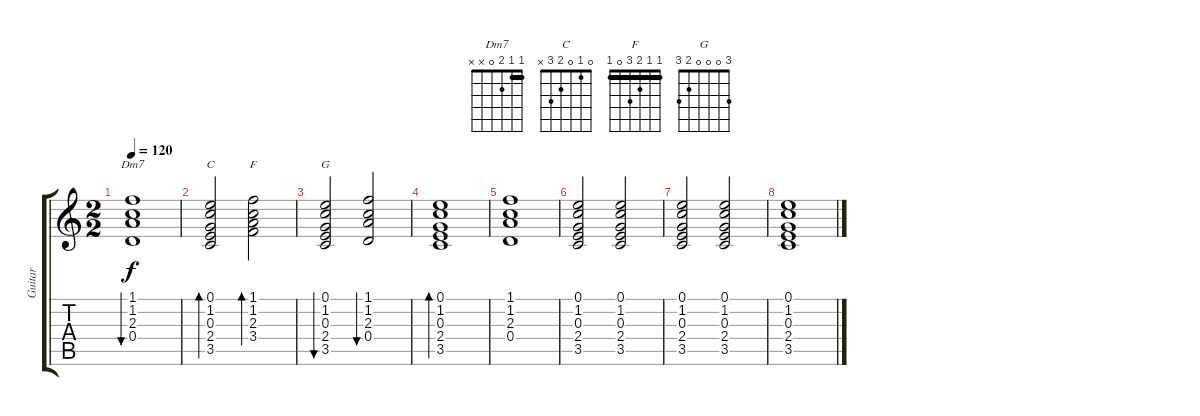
\track ("Guitar" "Guitar") {instrument acousticguitarsteel}
\staff {score tabs}
\tuning (E4 B3 G3 D3 A2 E2) {hide}
\chord ("Dm7" 1 1 2 0 x x) {barre 1}
\chord ("C" 0 1 0 2 3 x)
\chord ("F" 1 1 2 3 0 1) {barre 1}
\chord ("G" 3 0 0 0 2 3)
\ts (2 2)
\tempo 120
\clef g2
\ks c
(1.1 1.2 2.3 0.4).1{bu 60 ch "Dm7" dy f} |
(0.1 1.2 0.3 2.4 3.5).2{bd 60 ch "C"} (1.1 1.2 2.3 3.4).2{bd 60 ch "F"} |
(0.1 1.2 0.3 2.4 3.5).2{bu 60 ch "G"} (1.1 1.2 2.3 0.4).2{bu 60} |
(0.1 1.2 0.3 2.4 3.5).1{bd 60} |
(1.1 1.2 2.3 0.4).1 |
(0.1 1.2 0.3 2.4 3.5).2 (0.1 1.2 0.3 2.4 3.5).2 |
(0.1 1.2 0.3 2.4 3.5).2 (0.1 1.2 0.3 2.4 3.5).2 |
(0.1 1.2 0.3 2.4 3.5).1
